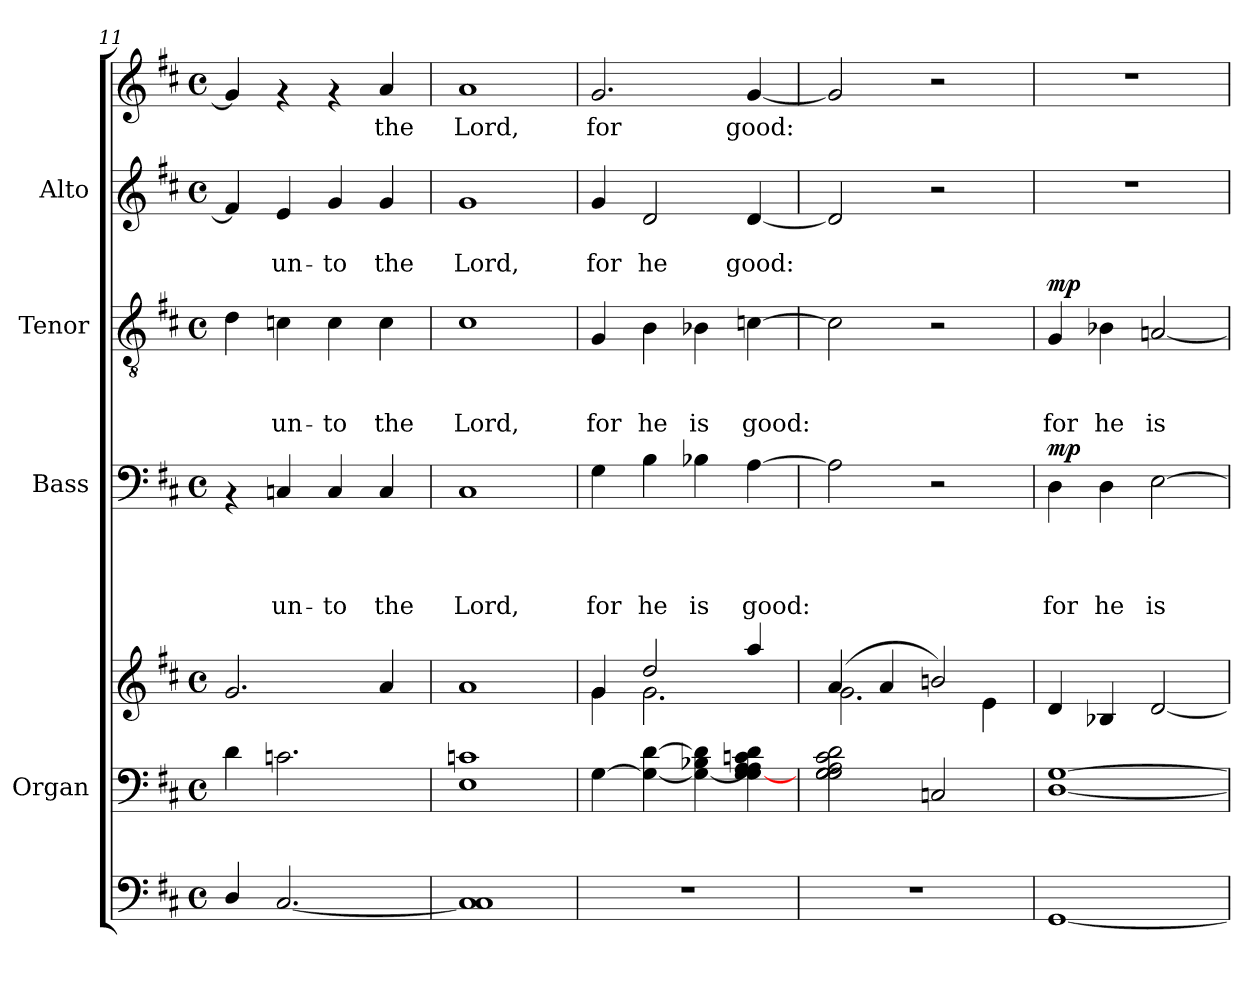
**kern	**kern	**kern	**kern	**text	**text	**text	**text	**dynam	**kern	**text	**text	**text	**dynam	**kern	**text	**text	**kern	**text
*part6	*part5	*part5	*part4	*part4	*part4	*part4	*part4	*part4	*part3	*part3	*part3	*part3	*part3	*part2	*part2	*part2	*part1	*part1
*staff7	*staff6	*staff5	*staff4	*staff4	*staff4	*staff4	*staff4	*staff4	*staff3	*staff3	*staff3	*staff3	*staff3	*staff2	*staff2	*staff2	*staff1	*staff1
*	*I"Organ	*	*I"Bass	*	*	*	*	*	*I"Tenor	*	*	*	*	*I"Alto	*	*	*	*
*	*	*	*I'B	*	*	*	*	*	*I'T	*	*	*	*	*I'A	*	*	*	*
*clefF4	*clefF4	*clefG2	*clefF4	*	*	*	*	*	*clefGv2	*	*	*	*	*clefG2	*	*	*clefG2	*
*k[f#c#]	*k[f#c#]	*k[f#c#]	*k[f#c#]	*	*	*	*	*	*k[f#c#]	*	*	*	*	*k[f#c#]	*	*	*k[f#c#]	*
*D:	*D:	*D:	*D:	*	*	*	*	*	*D:	*	*	*	*	*D:	*	*	*D:	*
*M4/4	*M4/4	*M4/4	*M4/4	*	*	*	*	*	*M4/4	*	*	*	*	*M4/4	*	*	*M4/4	*
*met(c)	*met(c)	*met(c)	*met(c)	*	*	*	*	*	*met(c)	*	*	*	*	*met(c)	*	*	*met(c)	*
=11	=11	=11	=11	=11	=11	=11	=11	=11	=11	=11	=11	=11	=11	=11	=11	=11	=11	=11
4D/	4d\	2.g/	4rAA	.	.	.	.	.	4d\	.	.	.	.	4f#/]	.	.	4g/]	.
!	!	!	!	!	!	!	!LO:LY:b	!	!	!	!	!LO:LY:b	!	!	!	!LO:LY:b	!	!
[<2.C#/	2.cn\	.	4Cn/	.	.	.	un-	.	4cn\	.	.	un-	.	4e/	.	un-	4rf	.
!	!	!	!	!	!	!	!LO:LY:b	!	!	!	!	!LO:LY:b	!	!	!	!LO:LY:b	!	!
.	.	.	4C/	.	.	.	-to	.	4c\	.	.	-to	.	4g/	.	-to	4rf	.
!	!	!	!	!	!	!	!LO:LY:b	!	!	!	!	!LO:LY:b	!	!	!	!LO:LY:b	!	!LO:LY:b
.	.	4a/	4C/	.	.	.	the	.	4c\	.	.	the	.	4g/	.	the	4a/	the
=12	=12	=12	=12	=12	=12	=12	=12	=12	=12	=12	=12	=12	=12	=12	=12	=12	=12	=12
!	!	!	!	!	!	!	!LO:LY:b	!	!	!	!	!LO:LY:b	!	!	!	!LO:LY:b	!	!LO:LY:b
1C#] 1C#	1E 1cn	1a	1C#	.	.	.	Lord,	.	1c#	.	.	Lord,	.	1g	.	Lord,	1a	Lord,
=13	=13	=13	=13	=13	=13	=13	=13	=13	=13	=13	=13	=13	=13	=13	=13	=13	=13	=13
*	*	*^	*	*	*	*	*	*	*	*	*	*	*	*	*	*	*	*
!	!	!	!	!	!	!	!	!LO:LY:b	!	!	!	!	!LO:LY:b	!	!	!	!LO:LY:b	!	!LO:LY:b
1r	[>4G\	4g/	4g\	4G\	.	.	.	for	.	4G/	.	.	for	.	4g/	.	for	2.g/	for
!	!	!	!	!	!	!	!	!LO:LY:b	!	!	!	!	!LO:LY:b	!	!	!	!LO:LY:b	!	!
.	4G\_ [>4d\	2dd/	2.g\	4B\	.	.	.	he	.	4B\	.	.	he	.	2d/	.	he	.	.
!	!	!	!	!	!	!	!	!LO:LY:b	!	!	!	!	!LO:LY:b	!	!	!	!	!	!
.	4G\_ 4B-X\ 4d\]	.	.	4B-X\	.	.	.	is	.	4B-X\	.	.	is	.	.	.	.	.	.
!	!	!	!	!	!	!	!	!LO:LY:b	!	!	!	!	!LO:LY:b	!	!	!	!LO:LY:b	!	!LO:LY:b
.	4G\] [>4G\ 4G\ 4A\ 4A\ 4cn\ 4d\	4aa/	.	[<4A\	.	.	.	good:	.	[<4cn\	.	.	good:	.	[<4d/	.	good:	[<4g/	good:
!!LO:PB:g=z
=14	=14	=14	=14	=14	=14	=14	=14	=14	=14	=14	=14	=14	=14	=14	=14	=14	=14	=14	=14
1r	2G\ 2G\ 2G\ 2A\ 2c#\ 2d\	(>4a/	2.g\	2A\]	.	.	.	.	.	2c\]	.	.	.	.	2d/]	.	.	2g/]	.
.	.	4a/	.	.	.	.	.	.	.	.	.	.	.	.	.	.	.	.	.
.	2Cn/	2bn/)	.	2r	.	.	.	.	.	2r	.	.	.	.	2r	.	.	2r	.
.	.	.	4e\	.	.	.	.	.	.	.	.	.	.	.	.	.	.	.	.
=15	=15	=15	=15	=15	=15	=15	=15	=15	=15	=15	=15	=15	=15	=15	=15	=15	=15	=15	=15
!	!	!	!	!	!	!	!	!LO:LY:b	!LO:DY:a	!	!	!	!LO:LY:b	!LO:DY:a	!	!	!	!	!
*	*	*v	*v	*	*	*	*	*	*	*	*	*	*	*	*	*	*	*	*
[<1GG	[<1D [>1G	4d/	4D\	.	.	.	for	mp	4G/	.	.	for	mp	1r	.	.	1r	.
!	!	!	!	!	!	!	!LO:LY:b	!	!	!	!	!LO:LY:b	!	!	!	!	!	!
.	.	4B-X/	4D\	.	.	.	he	.	4B-X\	.	.	he	.	.	.	.	.	.
!	!	!	!	!	!	!	!LO:LY:b	!	!	!	!	!LO:LY:b	!	!	!	!	!	!
.	.	[<2d/	[>2E\	.	.	.	is	.	[<2An/	.	.	is	.	.	.	.	.	.
=	=	=	=	=	=	=	=	=	=	=	=	=	=	=	=	=	=	=
*-	*-	*-	*-	*-	*-	*-	*-	*-	*-	*-	*-	*-	*-	*-	*-	*-	*-	*-
